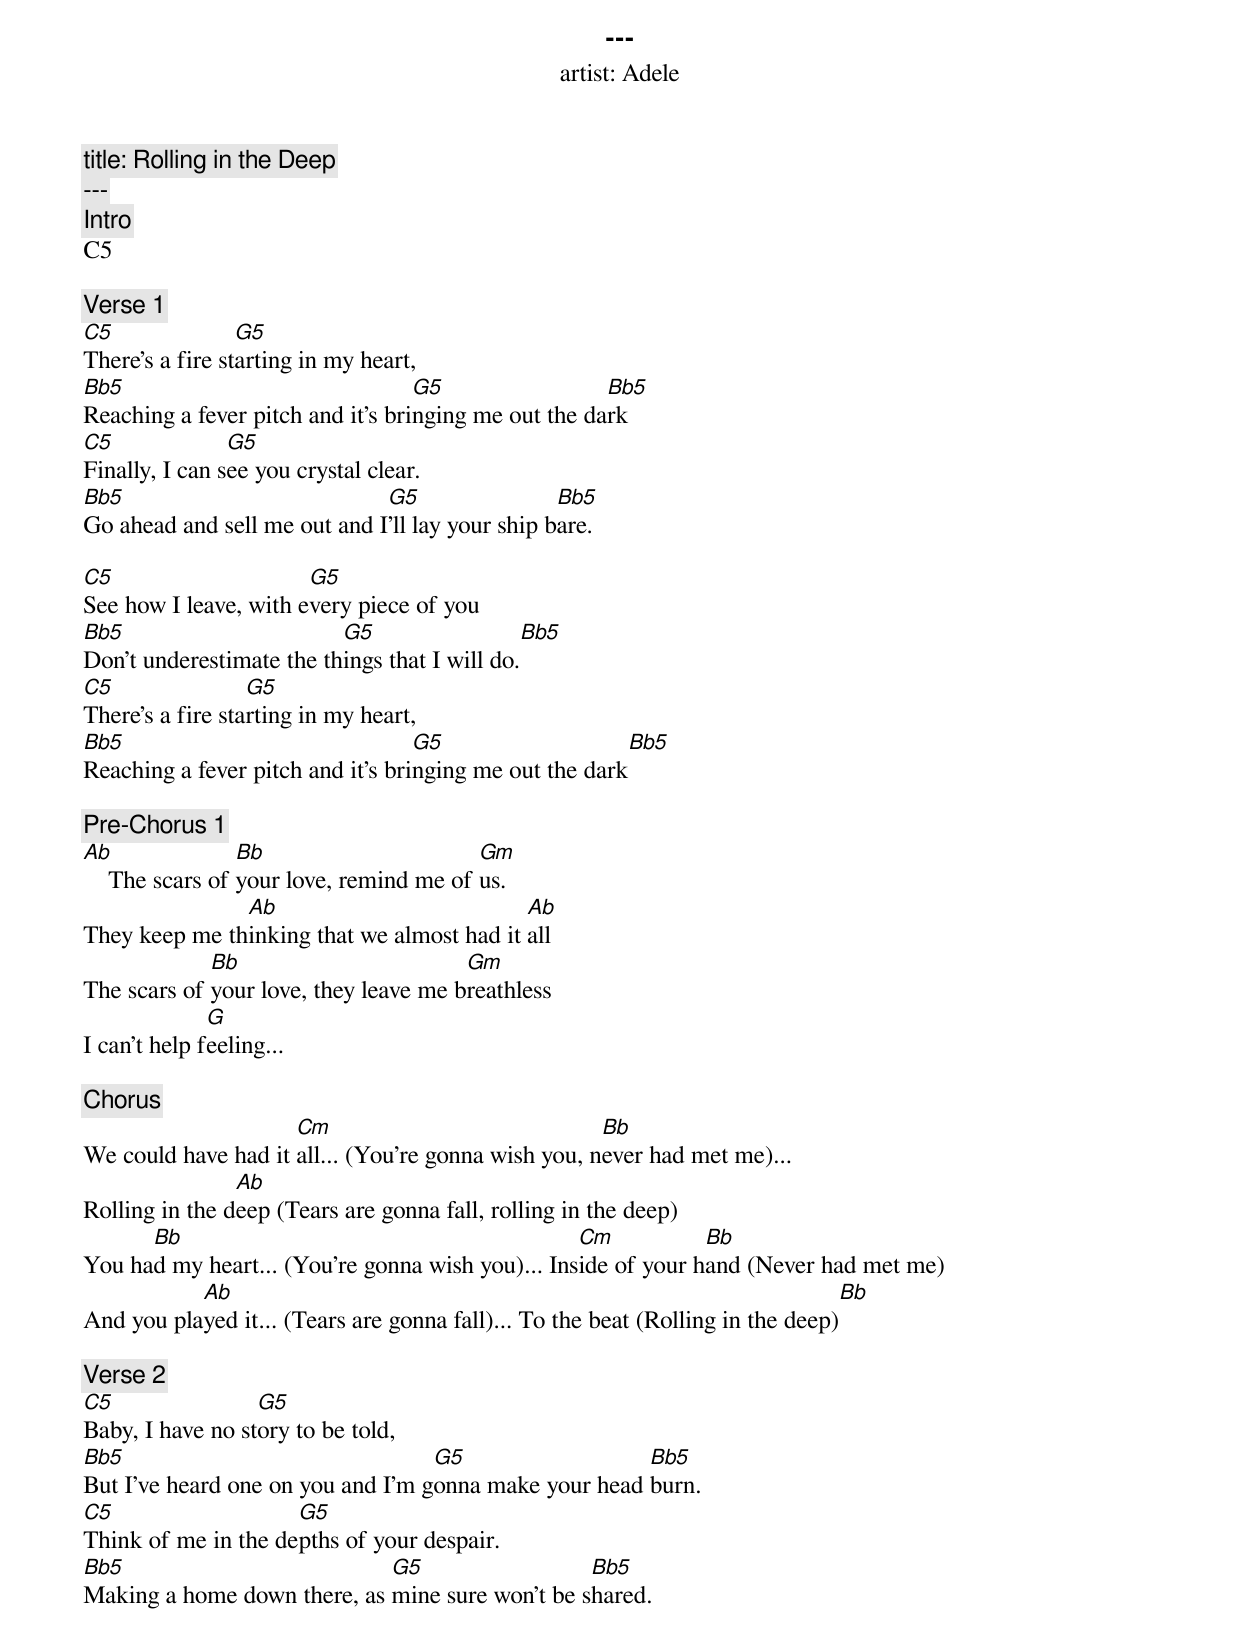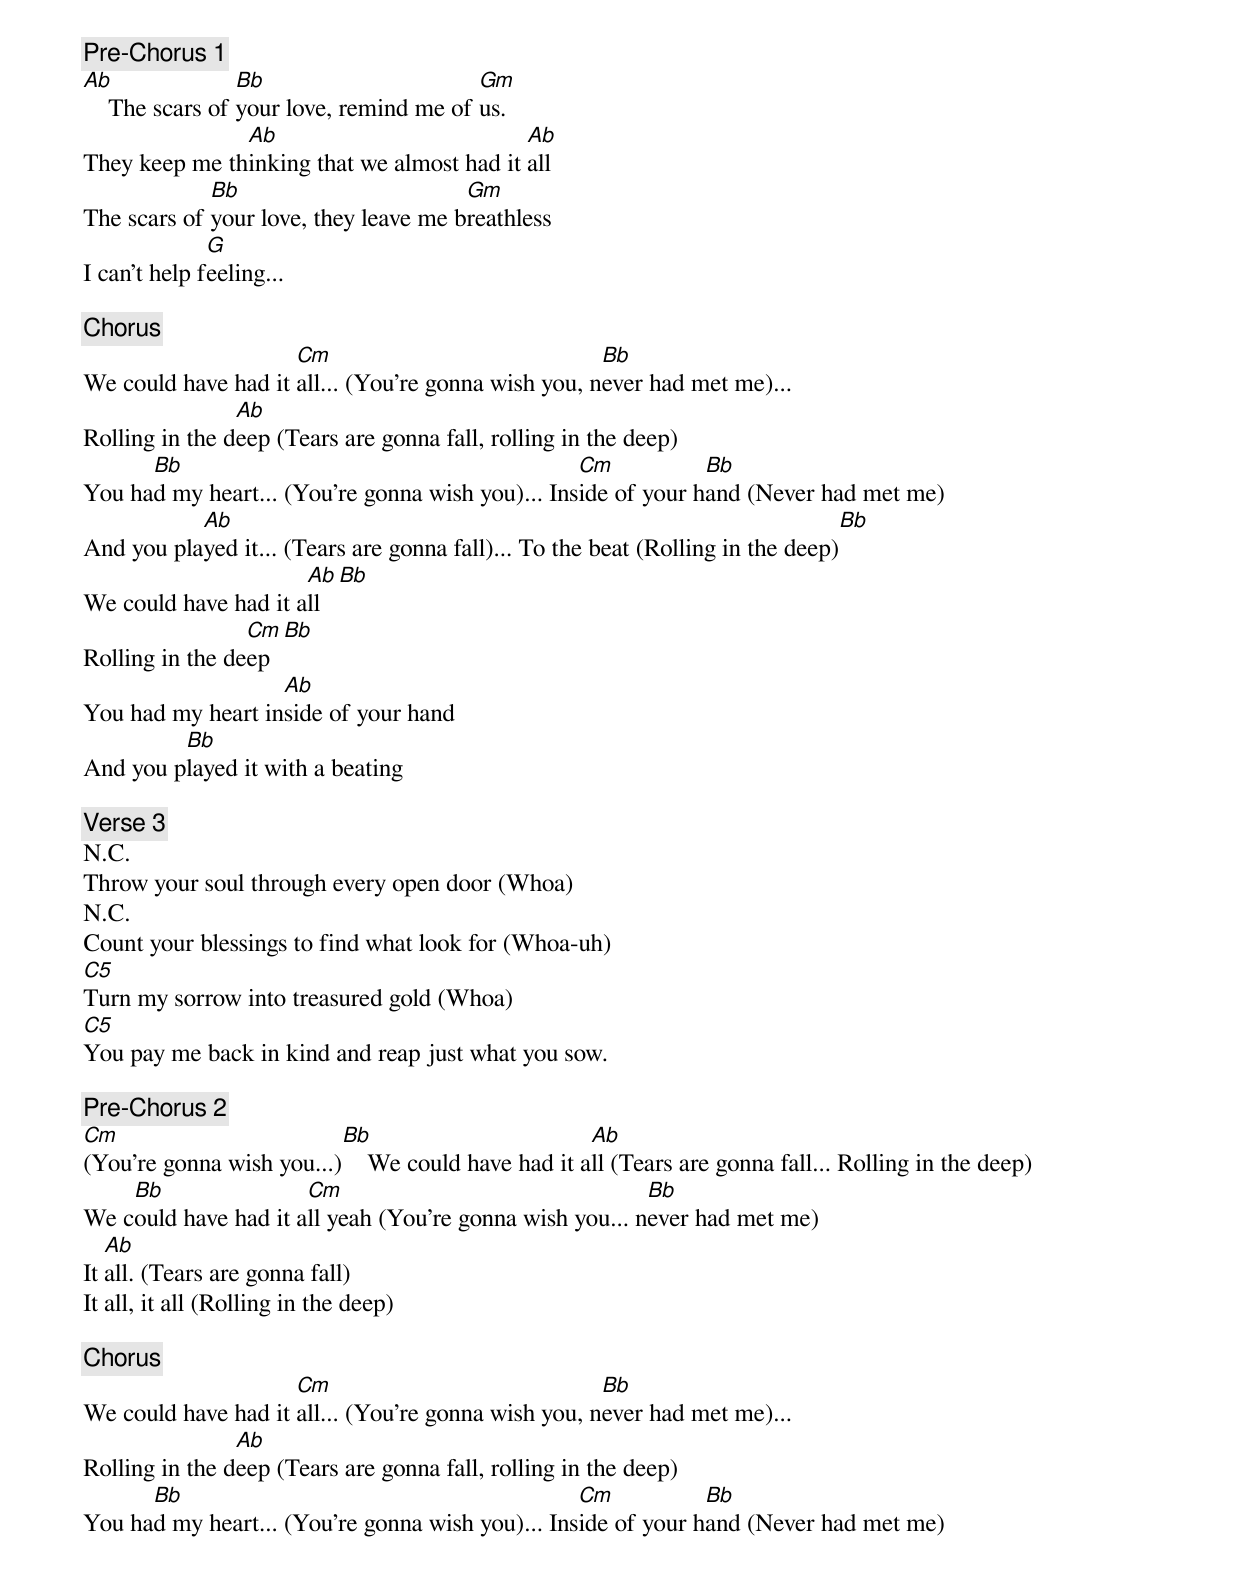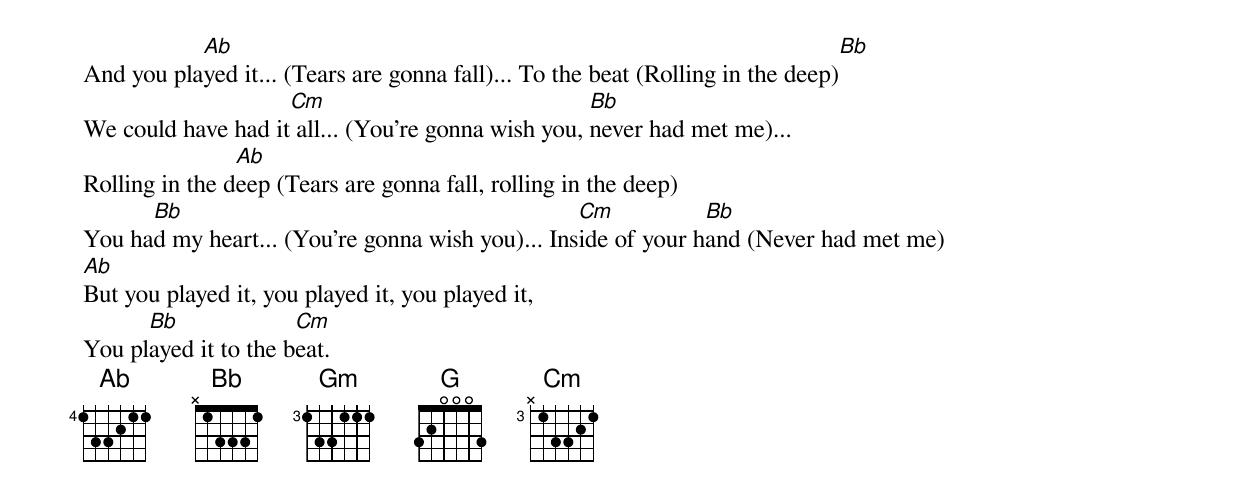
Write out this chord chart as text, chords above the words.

---
artist: Adele
title: Rolling in the Deep
---
[Intro]
C5

[Verse 1]
C5               G5
There's a fire starting in my heart,
Bb5                                G5                 Bb5
Reaching a fever pitch and it's bringing me out the dark
C5              G5
Finally, I can see you crystal clear.
Bb5                           G5                 Bb5
Go ahead and sell me out and I'll lay your ship bare.

C5                     G5
See how I leave, with every piece of you
Bb5                       G5                  Bb5
Don't underestimate the things that I will do.
C5                G5
There's a fire starting in my heart,
Bb5                                G5                   Bb5
Reaching a fever pitch and it's bringing me out the dark

[Pre-Chorus 1]
Ab               Bb                      Gm
    The scars of your love, remind me of us.
               Ab                           Ab
They keep me thinking that we almost had it all
             Bb                        Gm
The scars of your love, they leave me breathless
              G
I can't help feeling...

[Chorus]
                     Cm                              Bb
We could have had it all... (You're gonna wish you, never had met me)...
                Ab
Rolling in the deep (Tears are gonna fall, rolling in the deep)
      Bb                                          Cm           Bb
You had my heart... (You're gonna wish you)... Inside of your hand (Never had met me)
           Ab                                                                   Bb
And you played it... (Tears are gonna fall)... To the beat (Rolling in the deep)

[Verse 2]
C5                G5
Baby, I have no story to be told,
Bb5                                G5                  Bb5
But I've heard one on you and I'm gonna make your head burn.
C5                   G5
Think of me in the depths of your despair.
Bb5                          G5                  Bb5
Making a home down there, as mine sure won't be shared.

[Pre-Chorus 1]
Ab               Bb                      Gm
    The scars of your love, remind me of us.
               Ab                           Ab
They keep me thinking that we almost had it all
             Bb                        Gm
The scars of your love, they leave me breathless
              G
I can't help feeling...

[Chorus]
                     Cm                              Bb
We could have had it all... (You're gonna wish you, never had met me)...
                Ab
Rolling in the deep (Tears are gonna fall, rolling in the deep)
      Bb                                          Cm           Bb
You had my heart... (You're gonna wish you)... Inside of your hand (Never had met me)
           Ab                                                                   Bb
And you played it... (Tears are gonna fall)... To the beat (Rolling in the deep)
                      Ab       Bb
We could have had it all
                 Cm       Bb
Rolling in the deep
                   Ab
You had my heart inside of your hand
         Bb
And you played it with a beating

[Verse 3]
N.C.
Throw your soul through every open door (Whoa)
N.C.
Count your blessings to find what look for (Whoa-uh)
C5
Turn my sorrow into treasured gold (Whoa)
C5
You pay me back in kind and reap just what you sow.

[Pre-Chorus 2]
Cm                        Bb                        Ab
(You're gonna wish you...)    We could have had it all (Tears are gonna fall... Rolling in the deep)
    Bb                Cm                                 Bb
We could have had it all yeah (You're gonna wish you... never had met me)
   Ab
It all. (Tears are gonna fall)
It all, it all (Rolling in the deep)

[Chorus]
                     Cm                              Bb
We could have had it all... (You're gonna wish you, never had met me)...
                Ab
Rolling in the deep (Tears are gonna fall, rolling in the deep)
      Bb                                          Cm           Bb
You had my heart... (You're gonna wish you)... Inside of your hand (Never had met me)
           Ab                                                                   Bb
And you played it... (Tears are gonna fall)... To the beat (Rolling in the deep)
                    Cm                              Bb
We could have had it all... (You're gonna wish you, never had met me)...
                Ab
Rolling in the deep (Tears are gonna fall, rolling in the deep)
      Bb                                          Cm           Bb
You had my heart... (You're gonna wish you)... Inside of your hand (Never had met me)
Ab
But you played it, you played it, you played it,
      Bb              Cm
You played it to the beat.
